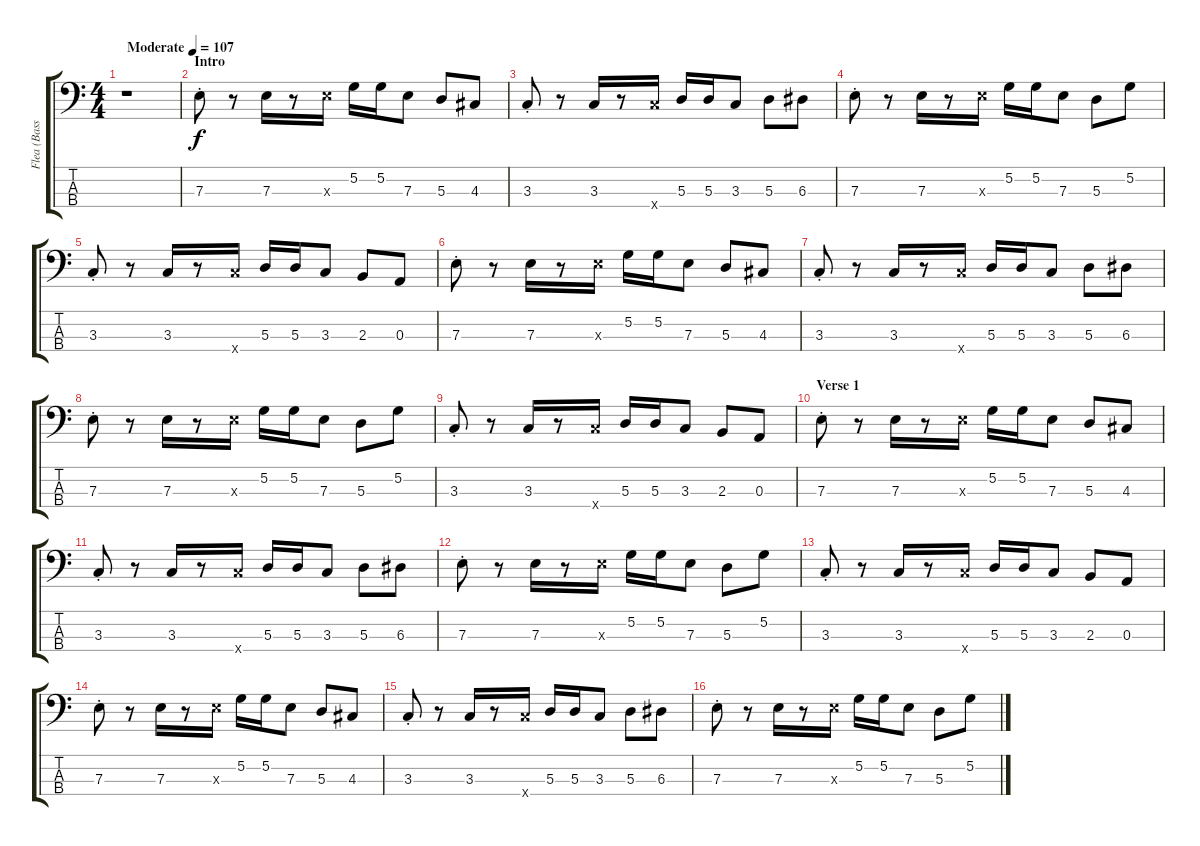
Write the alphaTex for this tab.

\track ("Flea (Bass)" "Flea (Bass") {instrument electricbassfinger}
\staff {score tabs}
\tuning (G2 D2 A1 E1) {hide}
\ts (4 4)
\tempo (107 "Moderate")
\clef f4
\ks c
r.1{dy f instrument electricbassfinger} |
\section ("" "Intro")
7.3{st}.8 r.8 7.3.16 r.8 7.3{x}.16 5.2.16 5.2.16 7.3.8 5.3.8 4.3.8 |
3.3{st}.8 r.8 3.3.16 r.8 8.4{x}.16 5.3.16 5.3.16 3.3.8 5.3.8 6.3.8 |
7.3{st}.8 r.8 7.3.16 r.8 7.3{x}.16 5.2.16 5.2.16 7.3.8 5.3.8 5.2.8 |
3.3{st}.8 r.8 3.3.16 r.8 8.4{x}.16 5.3.16 5.3.16 3.3.8 2.3.8 0.3.8 |
7.3{st}.8 r.8 7.3.16 r.8 7.3{x}.16 5.2.16 5.2.16 7.3.8 5.3.8 4.3.8 |
3.3{st}.8 r.8 3.3.16 r.8 8.4{x}.16 5.3.16 5.3.16 3.3.8 5.3.8 6.3.8 |
7.3{st}.8 r.8 7.3.16 r.8 7.3{x}.16 5.2.16 5.2.16 7.3.8 5.3.8 5.2.8 |
3.3{st}.8 r.8 3.3.16 r.8 8.4{x}.16 5.3.16 5.3.16 3.3.8 2.3.8 0.3.8 |
\section ("" "Verse 1")
7.3{st}.8 r.8 7.3.16 r.8 7.3{x}.16 5.2.16 5.2.16 7.3.8 5.3.8 4.3.8 |
3.3{st}.8 r.8 3.3.16 r.8 8.4{x}.16 5.3.16 5.3.16 3.3.8 5.3.8 6.3.8 |
7.3{st}.8 r.8 7.3.16 r.8 7.3{x}.16 5.2.16 5.2.16 7.3.8 5.3.8 5.2.8 |
3.3{st}.8 r.8 3.3.16 r.8 8.4{x}.16 5.3.16 5.3.16 3.3.8 2.3.8 0.3.8 |
7.3{st}.8 r.8 7.3.16 r.8 7.3{x}.16 5.2.16 5.2.16 7.3.8 5.3.8 4.3.8 |
3.3{st}.8 r.8 3.3.16 r.8 8.4{x}.16 5.3.16 5.3.16 3.3.8 5.3.8 6.3.8 |
7.3{st}.8 r.8 7.3.16 r.8 7.3{x}.16 5.2.16 5.2.16 7.3.8 5.3.8 5.2.8
